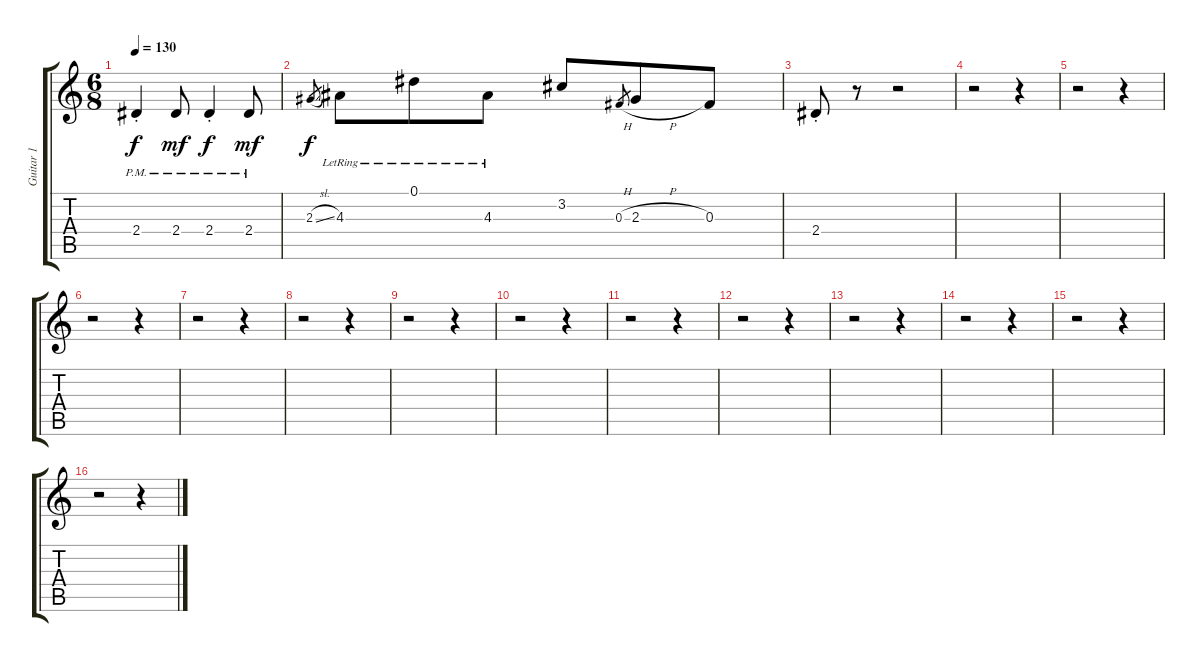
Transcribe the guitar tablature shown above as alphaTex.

\track ("Guitar 1" "Guitar 1") {instrument acousticguitarsteel}
\staff {score tabs}
\tuning (Eb4 Bb3 Gb3 Db3 Ab2 Eb2) {hide}
\ts (6 8)
\tempo 130
\clef g2
\ks c
2.4{pm st}.4{dy f} 2.4{pm}.8{dy mf} 2.4{pm st}.4{dy f} 2.4{pm}.8{dy mf} |
2.3{sl}.8{gr dy f} 4.3{lr}.8 0.1{lr}.8 4.3{lr}.8 3.2.8 0.3{h}.8{gr} 2.3{h}.8 0.3.8 |
2.4{st}.8 r.8 r.2 |
r.2 r.4 |
r.2 r.4 |
r.2 r.4 |
r.2 r.4 |
r.2 r.4 |
r.2 r.4 |
r.2 r.4 |
r.2 r.4 |
r.2 r.4 |
r.2 r.4 |
r.2 r.4 |
r.2 r.4 |
r.2 r.4
